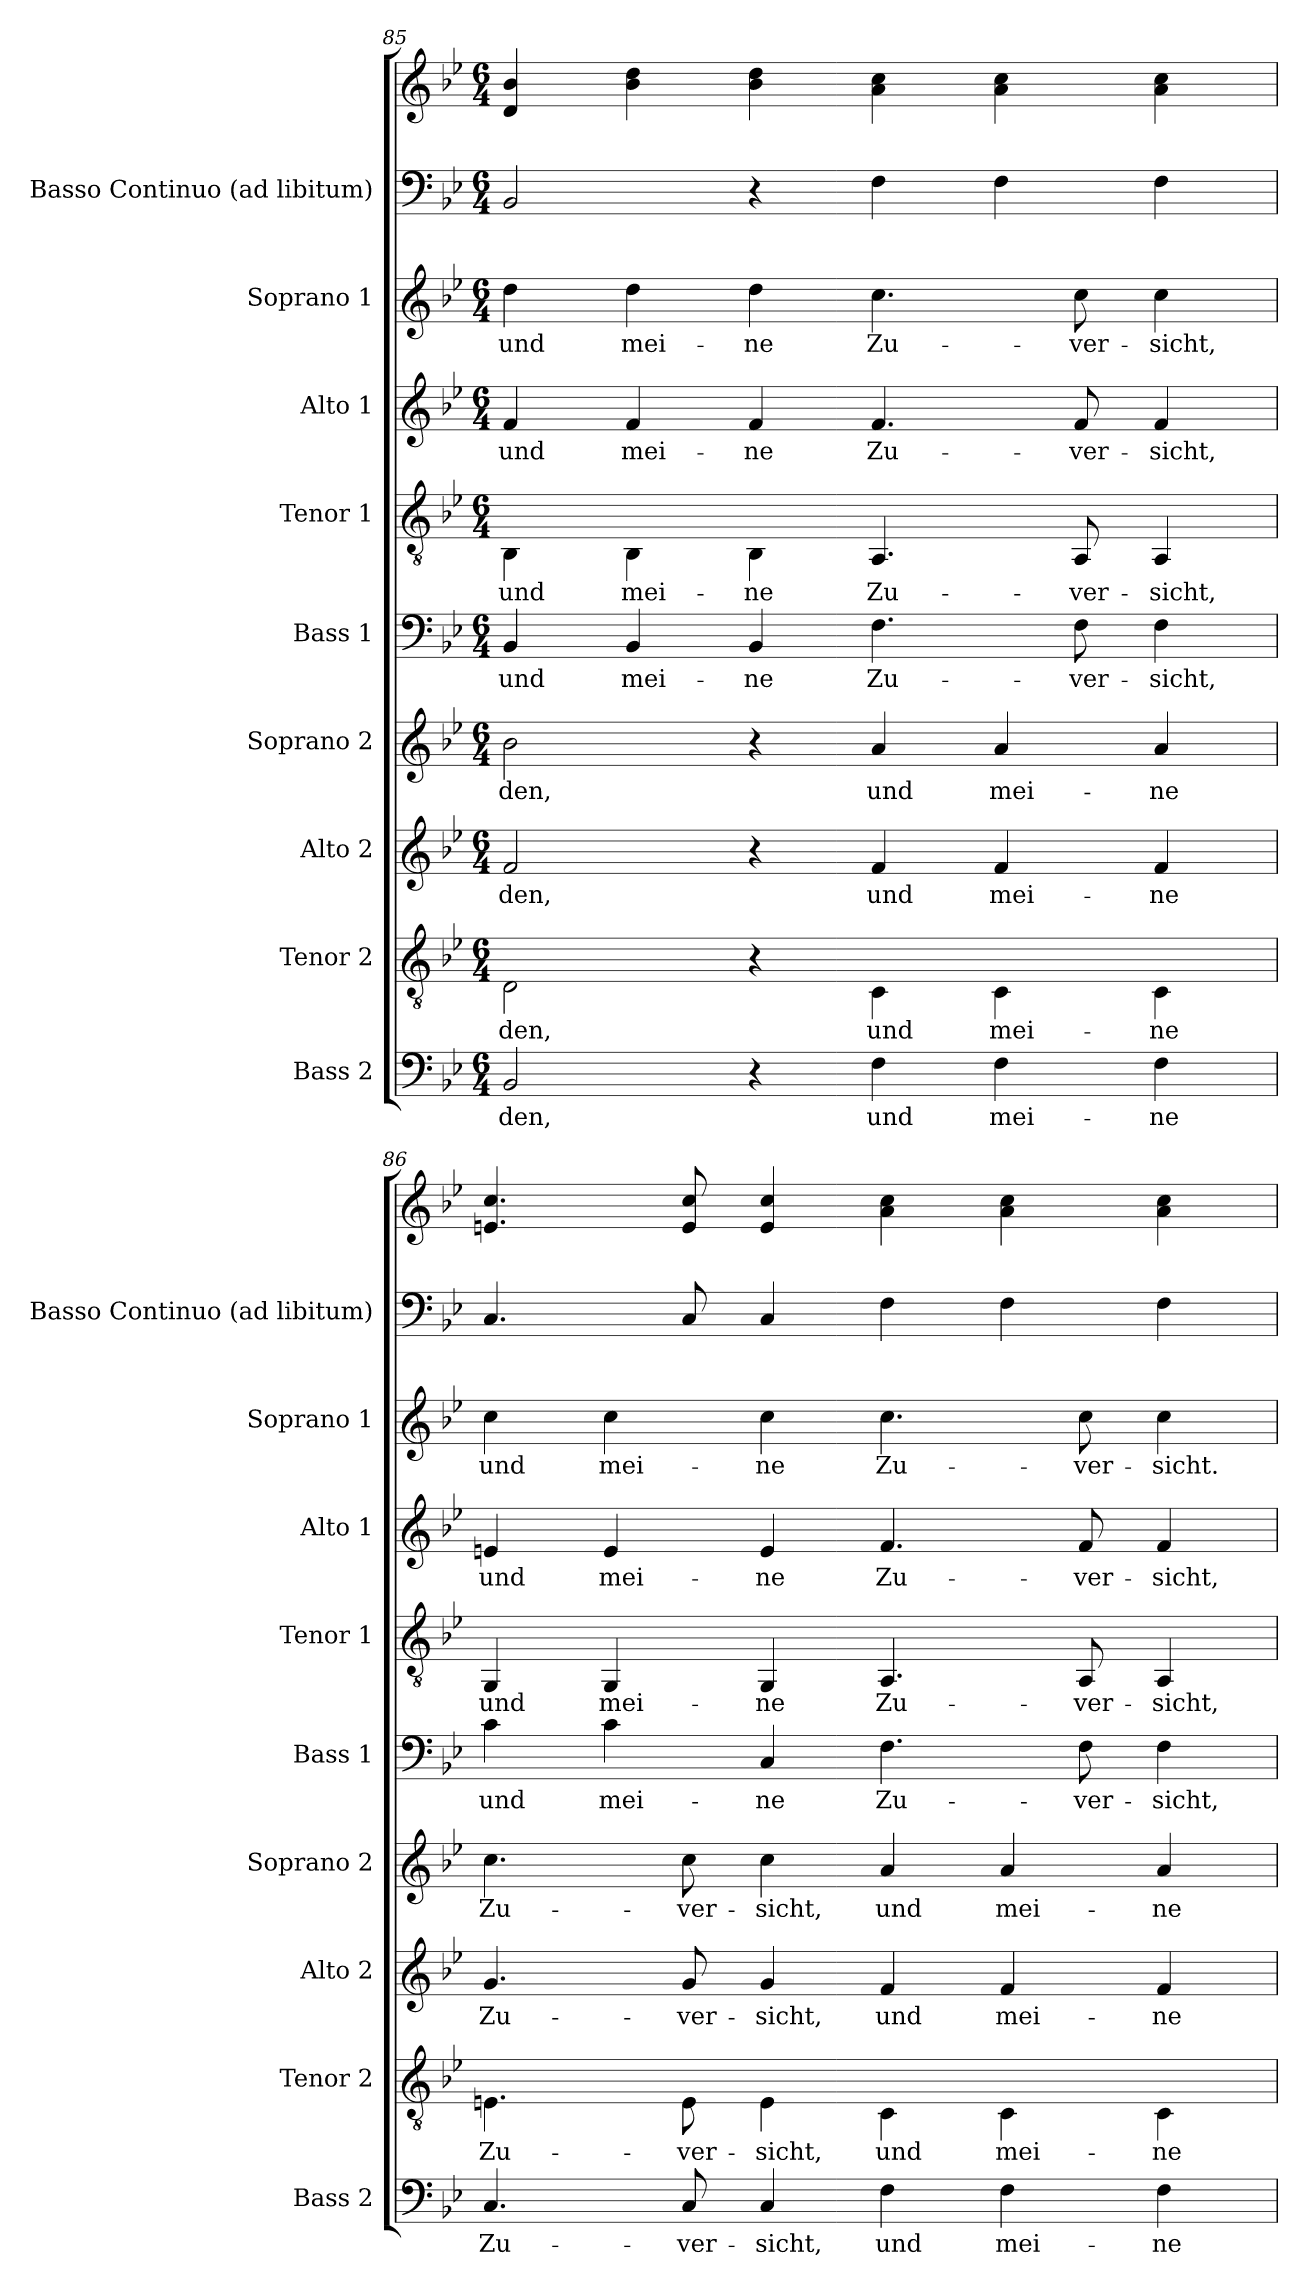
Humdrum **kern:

**kern	**text	**kern	**text	**kern	**text	**kern	**text	**kern	**text	**kern	**text	**kern	**text	**kern	**text	**kern	**kern
*part9	*part9	*part8	*part8	*part7	*part7	*part6	*part6	*part5	*part5	*part4	*part4	*part3	*part3	*part2	*part2	*part1	*part1
*staff10	*staff10	*staff9	*staff9	*staff8	*staff8	*staff7	*staff7	*staff6	*staff6	*staff5	*staff5	*staff4	*staff4	*staff3	*staff3	*staff2	*staff1
*I"Bass 2	*	*I"Tenor 2	*	*I"Alto 2	*	*I"Soprano 2	*	*I"Bass 1	*	*I"Tenor 1	*	*I"Alto 1	*	*I"Soprano 1	*	*I"Basso Continuo    (ad libitum)	*
*I'Bass 2	*	*I'Tenor 2	*	*I'Alto 2	*	*I'Soprano 2	*	*I'Bass 1	*	*I'Tenor 1	*	*I'Alto 1	*	*I'Soprano 1	*	*I'Basso Continuo    (ad libitum)	*
*clefF4	*	*clefGv2	*	*clefG2	*	*clefG2	*	*clefF4	*	*clefGv2	*	*clefG2	*	*clefG2	*	*clefF4	*clefG2
*k[b-e-]	*	*k[b-e-]	*	*k[b-e-]	*	*k[b-e-]	*	*k[b-e-]	*	*k[b-e-]	*	*k[b-e-]	*	*k[b-e-]	*	*k[b-e-]	*k[b-e-]
*B-:	*	*B-:	*	*B-:	*	*B-:	*	*B-:	*	*B-:	*	*B-:	*	*B-:	*	*B-:	*B-:
*M6/4	*	*M6/4	*	*M6/4	*	*M6/4	*	*M6/4	*	*M6/4	*	*M6/4	*	*M6/4	*	*M6/4	*M6/4
=85	=85	=85	=85	=85	=85	=85	=85	=85	=85	=85	=85	=85	=85	=85	=85	=85	=85
!	!LO:LY:b:color=#000000	!	!	!	!	!	!	!	!	!	!	!	!	!	!	!	!
!	!	!	!LO:LY:b:color=#000000	!	!	!	!	!	!	!	!	!	!	!	!	!	!
!	!	!	!	!	!LO:LY:b:color=#000000	!	!	!	!	!	!	!	!	!	!	!	!
!	!	!	!	!	!	!	!LO:LY:b:color=#000000	!	!	!	!	!	!	!	!	!	!
!	!	!	!	!	!	!	!	!	!LO:LY:b:color=#000000	!	!	!	!	!	!	!	!
!	!	!	!	!	!	!	!	!	!	!	!LO:LY:b:color=#000000	!	!	!	!	!	!
!	!	!	!	!	!	!	!	!	!	!	!	!	!LO:LY:b:color=#000000	!	!	!	!
!	!	!	!	!	!	!	!	!	!	!	!	!	!	!	!LO:LY:b:color=#000000	!	!
2BB-i/	-den,	2Di\	-den,	2fi/	-den,	2b-i\	-den,	4BB-i/	und	4BB-i\	und	4fi/	und	4ddi\	und	2BB-i/	4di/ 4b-i
!	!	!	!	!	!	!	!	!	!LO:LY:b:color=#000000	!	!	!	!	!	!	!	!
!	!	!	!	!	!	!	!	!	!	!	!LO:LY:b:color=#000000	!	!	!	!	!	!
!	!	!	!	!	!	!	!	!	!	!	!	!	!LO:LY:b:color=#000000	!	!	!	!
!	!	!	!	!	!	!	!	!	!	!	!	!	!	!	!LO:LY:b:color=#000000	!	!
.	.	.	.	.	.	.	.	4BB-i/	mei-	4BB-i\	mei-	4fi/	mei-	4ddi\	mei-	.	4b-i\ 4ddi
!	!	!	!	!	!	!	!	!	!LO:LY:b:color=#000000	!	!	!	!	!	!	!	!
!	!	!	!	!	!	!	!	!	!	!	!LO:LY:b:color=#000000	!	!	!	!	!	!
!	!	!	!	!	!	!	!	!	!	!	!	!	!LO:LY:b:color=#000000	!	!	!	!
!	!	!	!	!	!	!	!	!	!	!	!	!	!	!	!LO:LY:b:color=#000000	!	!
4r	.	4r	.	4r	.	4r	.	4BB-i/	-ne	4BB-i\	-ne	4fi/	-ne	4ddi\	-ne	4r	4b-i\ 4ddi
!	!LO:LY:b:color=#000000	!	!	!	!	!	!	!	!	!	!	!	!	!	!	!	!
!	!	!	!LO:LY:b:color=#000000	!	!	!	!	!	!	!	!	!	!	!	!	!	!
!	!	!	!	!	!LO:LY:b:color=#000000	!	!	!	!	!	!	!	!	!	!	!	!
!	!	!	!	!	!	!	!LO:LY:b:color=#000000	!	!	!	!	!	!	!	!	!	!
!	!	!	!	!	!	!	!	!	!LO:LY:b:color=#000000	!	!	!	!	!	!	!	!
!	!	!	!	!	!	!	!	!	!	!	!LO:LY:b:color=#000000	!	!	!	!	!	!
!	!	!	!	!	!	!	!	!	!	!	!	!	!LO:LY:b:color=#000000	!	!	!	!
!	!	!	!	!	!	!	!	!	!	!	!	!	!	!	!LO:LY:b:color=#000000	!	!
4Fi\	und	4Ci\	und	4fi/	und	4ai/	und	4.Fi\	Zu-	4.AAi/	Zu-	4.fi/	Zu-	4.cci\	Zu-	4Fi\	4ai\ 4cci
!	!LO:LY:b:color=#000000	!	!	!	!	!	!	!	!	!	!	!	!	!	!	!	!
!	!	!	!LO:LY:b:color=#000000	!	!	!	!	!	!	!	!	!	!	!	!	!	!
!	!	!	!	!	!LO:LY:b:color=#000000	!	!	!	!	!	!	!	!	!	!	!	!
!	!	!	!	!	!	!	!LO:LY:b:color=#000000	!	!	!	!	!	!	!	!	!	!
4Fi\	mei-	4Ci\	mei-	4fi/	mei-	4ai/	mei-	.	.	.	.	.	.	.	.	4Fi\	4ai\ 4cci
!	!	!	!	!	!	!	!	!	!LO:LY:b:color=#000000	!	!	!	!	!	!	!	!
!	!	!	!	!	!	!	!	!	!	!	!LO:LY:b:color=#000000	!	!	!	!	!	!
!	!	!	!	!	!	!	!	!	!	!	!	!	!LO:LY:b:color=#000000	!	!	!	!
!	!	!	!	!	!	!	!	!	!	!	!	!	!	!	!LO:LY:b:color=#000000	!	!
.	.	.	.	.	.	.	.	8Fi\	-ver-	8AAi/	-ver-	8fi/	-ver-	8cci\	-ver-	.	.
!	!LO:LY:b:color=#000000	!	!	!	!	!	!	!	!	!	!	!	!	!	!	!	!
!	!	!	!LO:LY:b:color=#000000	!	!	!	!	!	!	!	!	!	!	!	!	!	!
!	!	!	!	!	!LO:LY:b:color=#000000	!	!	!	!	!	!	!	!	!	!	!	!
!	!	!	!	!	!	!	!LO:LY:b:color=#000000	!	!	!	!	!	!	!	!	!	!
!	!	!	!	!	!	!	!	!	!LO:LY:b:color=#000000	!	!	!	!	!	!	!	!
!	!	!	!	!	!	!	!	!	!	!	!LO:LY:b:color=#000000	!	!	!	!	!	!
!	!	!	!	!	!	!	!	!	!	!	!	!	!LO:LY:b:color=#000000	!	!	!	!
!	!	!	!	!	!	!	!	!	!	!	!	!	!	!	!LO:LY:b:color=#000000	!	!
4Fi\	-ne	4Ci\	-ne	4fi/	-ne	4ai/	-ne	4Fi\	-sicht,	4AAi/	-sicht,	4fi/	-sicht,	4cci\	-sicht,	4Fi\	4ai\ 4cci
!!LO:PB:g=z
=86	=86	=86	=86	=86	=86	=86	=86	=86	=86	=86	=86	=86	=86	=86	=86	=86	=86
!	!LO:LY:b:color=#000000	!	!	!	!	!	!	!	!	!	!	!	!	!	!	!	!
!	!	!	!LO:LY:b:color=#000000	!	!	!	!	!	!	!	!	!	!	!	!	!	!
!	!	!	!	!	!LO:LY:b:color=#000000	!	!	!	!	!	!	!	!	!	!	!	!
!	!	!	!	!	!	!	!LO:LY:b:color=#000000	!	!	!	!	!	!	!	!	!	!
!	!	!	!	!	!	!	!	!	!LO:LY:b:color=#000000	!	!	!	!	!	!	!	!
!	!	!	!	!	!	!	!	!	!	!	!LO:LY:b:color=#000000	!	!	!	!	!	!
!	!	!	!	!	!	!	!	!	!	!	!	!	!LO:LY:b:color=#000000	!	!	!	!
!	!	!	!	!	!	!	!	!	!	!	!	!	!	!	!LO:LY:b:color=#000000	!	!
4.Ci/	Zu-	4.Eni\	Zu-	4.gi/	Zu-	4.cci\	Zu-	4ci\	und	4GGi/	und	4eni/	und	4cci\	und	4.Ci/	4.eni/ 4.cci
!	!	!	!	!	!	!	!	!	!LO:LY:b:color=#000000	!	!	!	!	!	!	!	!
!	!	!	!	!	!	!	!	!	!	!	!LO:LY:b:color=#000000	!	!	!	!	!	!
!	!	!	!	!	!	!	!	!	!	!	!	!	!LO:LY:b:color=#000000	!	!	!	!
!	!	!	!	!	!	!	!	!	!	!	!	!	!	!	!LO:LY:b:color=#000000	!	!
.	.	.	.	.	.	.	.	4ci\	mei-	4GGi/	mei-	4ei/	mei-	4cci\	mei-	.	.
!	!LO:LY:b:color=#000000	!	!	!	!	!	!	!	!	!	!	!	!	!	!	!	!
!	!	!	!LO:LY:b:color=#000000	!	!	!	!	!	!	!	!	!	!	!	!	!	!
!	!	!	!	!	!LO:LY:b:color=#000000	!	!	!	!	!	!	!	!	!	!	!	!
!	!	!	!	!	!	!	!LO:LY:b:color=#000000	!	!	!	!	!	!	!	!	!	!
8Ci/	-ver-	8Ei\	-ver-	8gi/	-ver-	8cci\	-ver-	.	.	.	.	.	.	.	.	8Ci/	8ei/ 8cci
!	!LO:LY:b:color=#000000	!	!	!	!	!	!	!	!	!	!	!	!	!	!	!	!
!	!	!	!LO:LY:b:color=#000000	!	!	!	!	!	!	!	!	!	!	!	!	!	!
!	!	!	!	!	!LO:LY:b:color=#000000	!	!	!	!	!	!	!	!	!	!	!	!
!	!	!	!	!	!	!	!LO:LY:b:color=#000000	!	!	!	!	!	!	!	!	!	!
!	!	!	!	!	!	!	!	!	!LO:LY:b:color=#000000	!	!	!	!	!	!	!	!
!	!	!	!	!	!	!	!	!	!	!	!LO:LY:b:color=#000000	!	!	!	!	!	!
!	!	!	!	!	!	!	!	!	!	!	!	!	!LO:LY:b:color=#000000	!	!	!	!
!	!	!	!	!	!	!	!	!	!	!	!	!	!	!	!LO:LY:b:color=#000000	!	!
4Ci/	-sicht,	4Ei\	-sicht,	4gi/	-sicht,	4cci\	-sicht,	4Ci/	-ne	4GGi/	-ne	4ei/	-ne	4cci\	-ne	4Ci/	4ei/ 4cci
!	!LO:LY:b:color=#000000	!	!	!	!	!	!	!	!	!	!	!	!	!	!	!	!
!	!	!	!LO:LY:b:color=#000000	!	!	!	!	!	!	!	!	!	!	!	!	!	!
!	!	!	!	!	!LO:LY:b:color=#000000	!	!	!	!	!	!	!	!	!	!	!	!
!	!	!	!	!	!	!	!LO:LY:b:color=#000000	!	!	!	!	!	!	!	!	!	!
!	!	!	!	!	!	!	!	!	!LO:LY:b:color=#000000	!	!	!	!	!	!	!	!
!	!	!	!	!	!	!	!	!	!	!	!LO:LY:b:color=#000000	!	!	!	!	!	!
!	!	!	!	!	!	!	!	!	!	!	!	!	!LO:LY:b:color=#000000	!	!	!	!
!	!	!	!	!	!	!	!	!	!	!	!	!	!	!	!LO:LY:b:color=#000000	!	!
4Fi\	und	4Ci\	und	4fi/	und	4ai/	und	4.Fi\	Zu-	4.AAi/	Zu-	4.fi/	Zu-	4.cci\	Zu-	4Fi\	4ai\ 4cci
!	!LO:LY:b:color=#000000	!	!	!	!	!	!	!	!	!	!	!	!	!	!	!	!
!	!	!	!LO:LY:b:color=#000000	!	!	!	!	!	!	!	!	!	!	!	!	!	!
!	!	!	!	!	!LO:LY:b:color=#000000	!	!	!	!	!	!	!	!	!	!	!	!
!	!	!	!	!	!	!	!LO:LY:b:color=#000000	!	!	!	!	!	!	!	!	!	!
4Fi\	mei-	4Ci\	mei-	4fi/	mei-	4ai/	mei-	.	.	.	.	.	.	.	.	4Fi\	4ai\ 4cci
!	!	!	!	!	!	!	!	!	!LO:LY:b:color=#000000	!	!	!	!	!	!	!	!
!	!	!	!	!	!	!	!	!	!	!	!LO:LY:b:color=#000000	!	!	!	!	!	!
!	!	!	!	!	!	!	!	!	!	!	!	!	!LO:LY:b:color=#000000	!	!	!	!
!	!	!	!	!	!	!	!	!	!	!	!	!	!	!	!LO:LY:b:color=#000000	!	!
.	.	.	.	.	.	.	.	8Fi\	-ver-	8AAi/	-ver-	8fi/	-ver-	8cci\	-ver-	.	.
!	!LO:LY:b:color=#000000	!	!	!	!	!	!	!	!	!	!	!	!	!	!	!	!
!	!	!	!LO:LY:b:color=#000000	!	!	!	!	!	!	!	!	!	!	!	!	!	!
!	!	!	!	!	!LO:LY:b:color=#000000	!	!	!	!	!	!	!	!	!	!	!	!
!	!	!	!	!	!	!	!LO:LY:b:color=#000000	!	!	!	!	!	!	!	!	!	!
!	!	!	!	!	!	!	!	!	!LO:LY:b:color=#000000	!	!	!	!	!	!	!	!
!	!	!	!	!	!	!	!	!	!	!	!LO:LY:b:color=#000000	!	!	!	!	!	!
!	!	!	!	!	!	!	!	!	!	!	!	!	!LO:LY:b:color=#000000	!	!	!	!
!	!	!	!	!	!	!	!	!	!	!	!	!	!	!	!LO:LY:b:color=#000000	!	!
4Fi\	-ne	4Ci\	-ne	4fi/	-ne	4ai/	-ne	4Fi\	-sicht,	4AAi/	-sicht,	4fi/	-sicht,	4cci\	-sicht.	4Fi\	4ai\ 4cci
=	=	=	=	=	=	=	=	=	=	=	=	=	=	=	=	=	=
*-	*-	*-	*-	*-	*-	*-	*-	*-	*-	*-	*-	*-	*-	*-	*-	*-	*-
